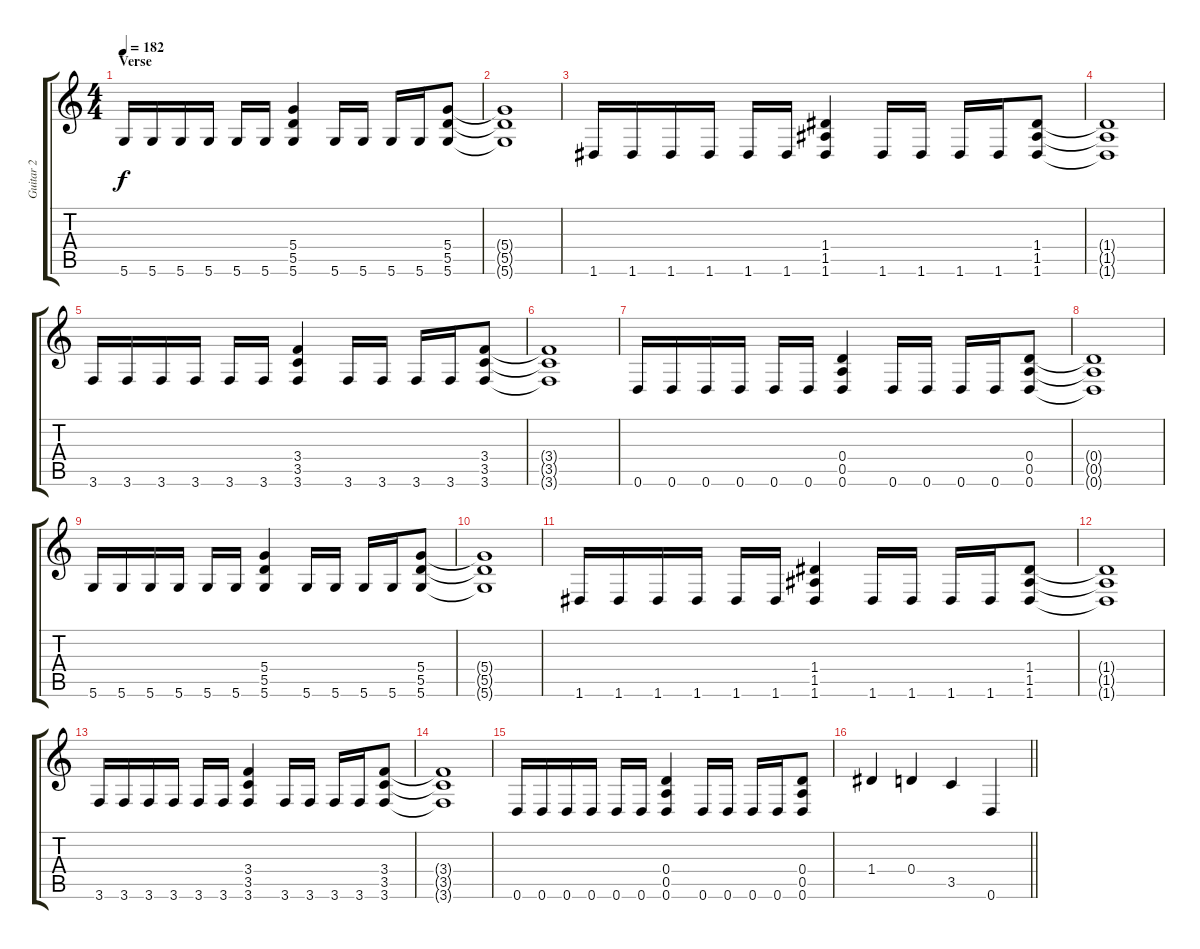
\track ("Guitar 2" "Guitar 2") {instrument distortionguitar}
\staff {score tabs}
\tuning (E4 B3 G3 D3 A2 D2) {hide}
\ts (4 4)
\section ("" "Verse")
\tempo 182
\clef g2
\ks c
5.6.16{dy f} 5.6.16 5.6.16 5.6.16 5.6.16 5.6.16 (5.4 5.5 5.6).4 5.6.16 5.6.16 5.6.16 5.6.16 (5.4 5.5 5.6).8 |
(5.4{t} 5.5{t} 5.6{t}).1 |
1.6.16 1.6.16 1.6.16 1.6.16 1.6.16 1.6.16 (1.4 1.5 1.6).4 1.6.16 1.6.16 1.6.16 1.6.16 (1.4 1.5 1.6).8 |
(1.4{t} 1.5{t} 1.6{t}).1 |
3.6.16 3.6.16 3.6.16 3.6.16 3.6.16 3.6.16 (3.4 3.5 3.6).4 3.6.16 3.6.16 3.6.16 3.6.16 (3.4 3.5 3.6).8 |
(3.4{t} 3.5{t} 3.6{t}).1 |
0.6.16 0.6.16 0.6.16 0.6.16 0.6.16 0.6.16 (0.4 0.5 0.6).4 0.6.16 0.6.16 0.6.16 0.6.16 (0.4 0.5 0.6).8 |
(0.4{t} 0.5{t} 0.6{t}).1 |
5.6.16 5.6.16 5.6.16 5.6.16 5.6.16 5.6.16 (5.4 5.5 5.6).4 5.6.16 5.6.16 5.6.16 5.6.16 (5.4 5.5 5.6).8 |
(5.4{t} 5.5{t} 5.6{t}).1 |
1.6.16 1.6.16 1.6.16 1.6.16 1.6.16 1.6.16 (1.4 1.5 1.6).4 1.6.16 1.6.16 1.6.16 1.6.16 (1.4 1.5 1.6).8 |
(1.4{t} 1.5{t} 1.6{t}).1 |
3.6.16 3.6.16 3.6.16 3.6.16 3.6.16 3.6.16 (3.4 3.5 3.6).4 3.6.16 3.6.16 3.6.16 3.6.16 (3.4 3.5 3.6).8 |
(3.4{t} 3.5{t} 3.6{t}).1 |
0.6.16 0.6.16 0.6.16 0.6.16 0.6.16 0.6.16 (0.4 0.5 0.6).4 0.6.16 0.6.16 0.6.16 0.6.16 (0.4 0.5 0.6).8 |
\barLineRight lightlight
1.4.4 0.4.4 3.5.4 0.6.4
